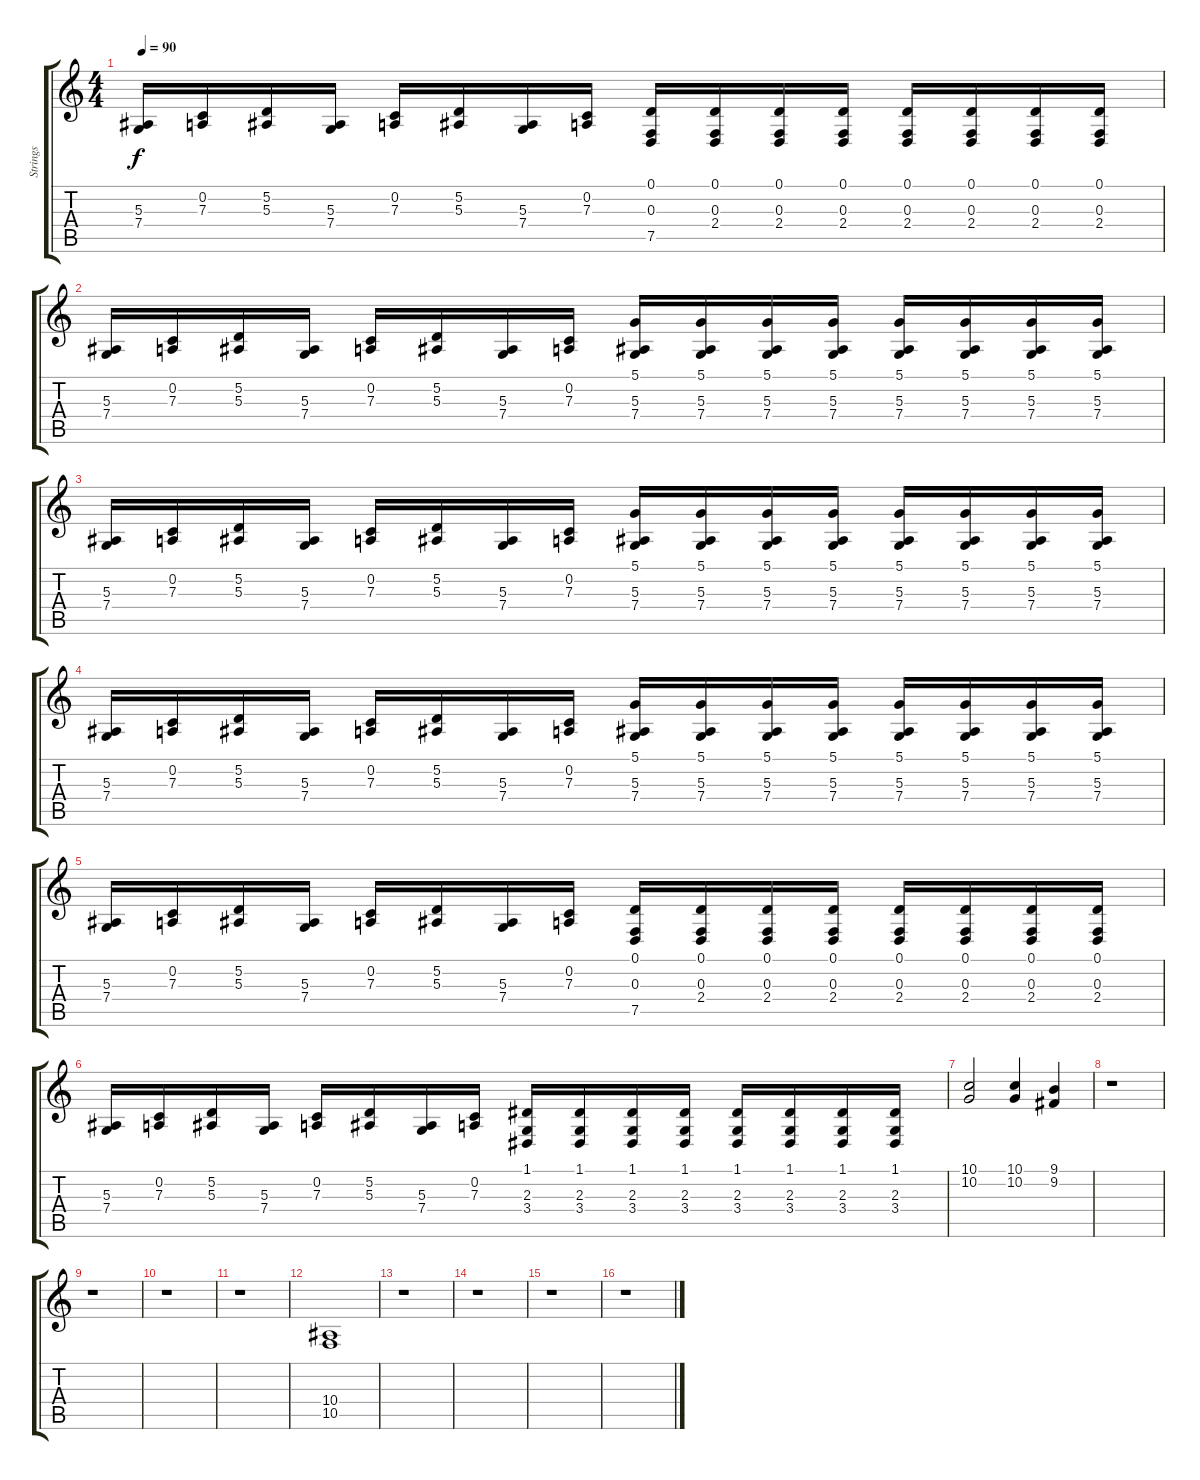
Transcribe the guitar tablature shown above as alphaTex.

\track ("Strings" "Strings") {instrument stringensemble1}
\staff {score tabs}
\tuning (D4 A3 F3 C3 G2 D2) {hide}
\ts (4 4)
\tempo 90
\clef g2
\ks c
(5.3 7.4).16{dy f} (0.2 7.3).16 (5.2 5.3).16 (5.3 7.4).16 (0.2 7.3).16 (5.2 5.3).16 (5.3 7.4).16 (0.2 7.3).16 (0.1 0.3 7.5).16 (0.1 0.3 2.4).16 (0.1 0.3 2.4).16 (0.1 0.3 2.4).16 (0.1 0.3 2.4).16 (0.1 0.3 2.4).16 (0.1 0.3 2.4).16 (0.1 0.3 2.4).16 |
(5.3 7.4).16 (0.2 7.3).16 (5.2 5.3).16 (5.3 7.4).16 (0.2 7.3).16 (5.2 5.3).16 (5.3 7.4).16 (0.2 7.3).16 (5.1 5.3 7.4).16 (5.1 5.3 7.4).16 (5.1 5.3 7.4).16 (5.1 5.3 7.4).16 (5.1 5.3 7.4).16 (5.1 5.3 7.4).16 (5.1 5.3 7.4).16 (5.1 5.3 7.4).16 |
(5.3 7.4).16 (0.2 7.3).16 (5.2 5.3).16 (5.3 7.4).16 (0.2 7.3).16 (5.2 5.3).16 (5.3 7.4).16 (0.2 7.3).16 (5.1 5.3 7.4).16 (5.1 5.3 7.4).16 (5.1 5.3 7.4).16 (5.1 5.3 7.4).16 (5.1 5.3 7.4).16 (5.1 5.3 7.4).16 (5.1 5.3 7.4).16 (5.1 5.3 7.4).16 |
(5.3 7.4).16 (0.2 7.3).16 (5.2 5.3).16 (5.3 7.4).16 (0.2 7.3).16 (5.2 5.3).16 (5.3 7.4).16 (0.2 7.3).16 (5.1 5.3 7.4).16 (5.1 5.3 7.4).16 (5.1 5.3 7.4).16 (5.1 5.3 7.4).16 (5.1 5.3 7.4).16 (5.1 5.3 7.4).16 (5.1 5.3 7.4).16 (5.1 5.3 7.4).16 |
(5.3 7.4).16 (0.2 7.3).16 (5.2 5.3).16 (5.3 7.4).16 (0.2 7.3).16 (5.2 5.3).16 (5.3 7.4).16 (0.2 7.3).16 (0.1 0.3 7.5).16 (0.1 0.3 2.4).16 (0.1 0.3 2.4).16 (0.1 0.3 2.4).16 (0.1 0.3 2.4).16 (0.1 0.3 2.4).16 (0.1 0.3 2.4).16 (0.1 0.3 2.4).16 |
(5.3 7.4).16 (0.2 7.3).16 (5.2 5.3).16 (5.3 7.4).16 (0.2 7.3).16 (5.2 5.3).16 (5.3 7.4).16 (0.2 7.3).16 (1.1 2.3 3.4).16 (1.1 2.3 3.4).16 (1.1 2.3 3.4).16 (1.1 2.3 3.4).16 (1.1 2.3 3.4).16 (1.1 2.3 3.4).16 (1.1 2.3 3.4).16 (1.1 2.3 3.4).16 |
(10.1 10.2).2 (10.1 10.2).4 (9.1 9.2).4 |
r.1 |
r.1 |
r.1 |
r.1 |
(10.4 10.5).1 |
r.1 |
r.1 |
r.1 |
r.1
